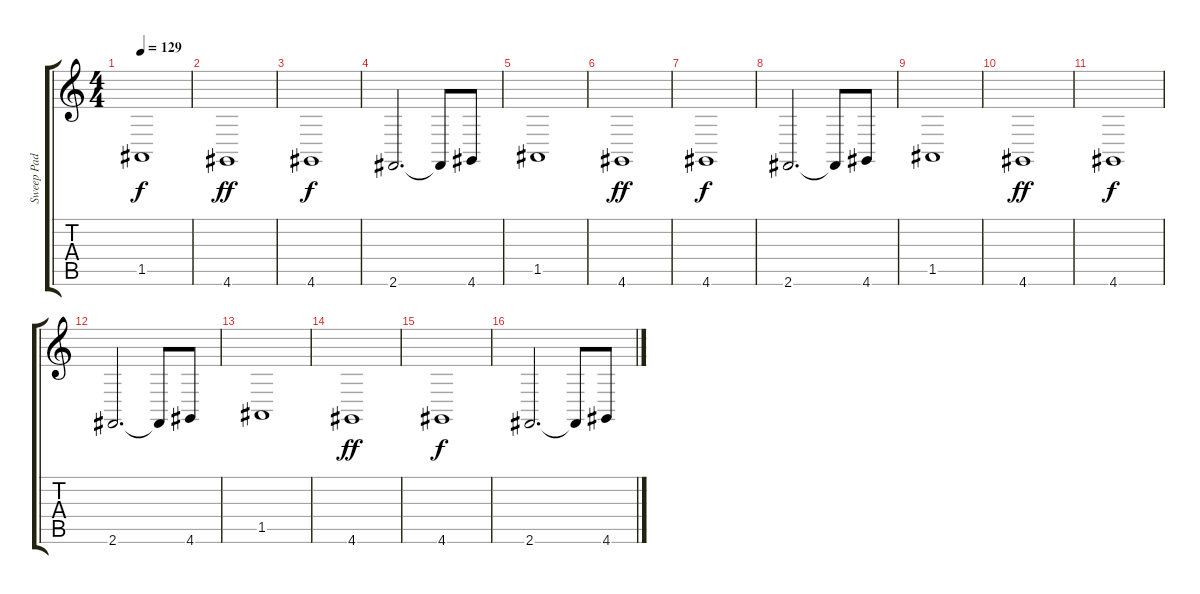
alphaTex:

\track ("Sweep Pad " "Sweep Pad ") {instrument pad8sweep}
\staff {score tabs}
\tuning (E4 B3 G3 D3 A2 E2) {hide}
\ts (4 4)
\tempo 129
\clef g2
\ks c
1.5.1{dy f} |
4.6.1{dy ff} |
4.6.1{dy f} |
2.6.2{d} 2.6{t}.8 4.6.8 |
1.5.1 |
4.6.1{dy ff} |
4.6.1{dy f} |
2.6.2{d} 2.6{t}.8 4.6.8 |
1.5.1 |
4.6.1{dy ff} |
4.6.1{dy f} |
2.6.2{d} 2.6{t}.8 4.6.8 |
1.5.1 |
4.6.1{dy ff} |
4.6.1{dy f} |
2.6.2{d} 2.6{t}.8 4.6.8
